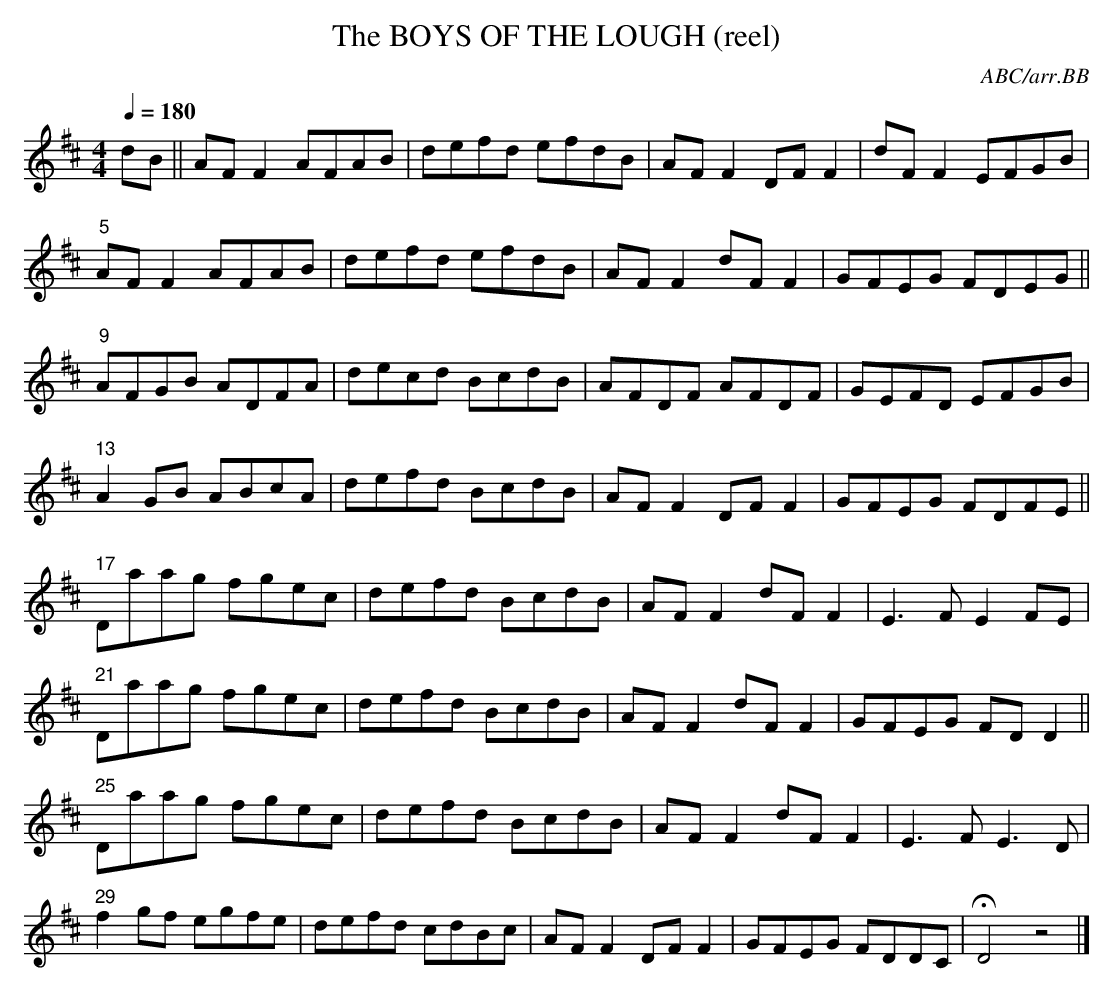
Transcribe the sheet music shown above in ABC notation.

X:1
T:BOYS OF THE LOUGH (reel), The
C:ABC/arr.BB
Q:1/4=180
L:1/8
M:4/4
K:D
dB||AF F2 AFAB|defd efdB|AF F2 DF F2|dF F2 EFGB|
"5"AF F2 AFAB|defd efdB|AF F2 dF F2|GFEG FDEG||
"9"AFGB ADFA|decd BcdB|AFDF AFDF|GEFD EFGB|
"13"A2GB ABcA|defd BcdB|AF F2 DF F2|GFEG FDFE||
"17"Daag fgec|defd BcdB|AF F2 dF F2|E3F E2 FE|
"21"Daag fgec|defd BcdB|AF F2 dF F2|GFEG FD D2||
"25"Daag fgec|defd BcdB|AF F2 dF F2|E3F E3D|
"29"f2gf egfe|defd cdBc|AF F2 DF F2|GFEG FDDC|HD4z4|]
